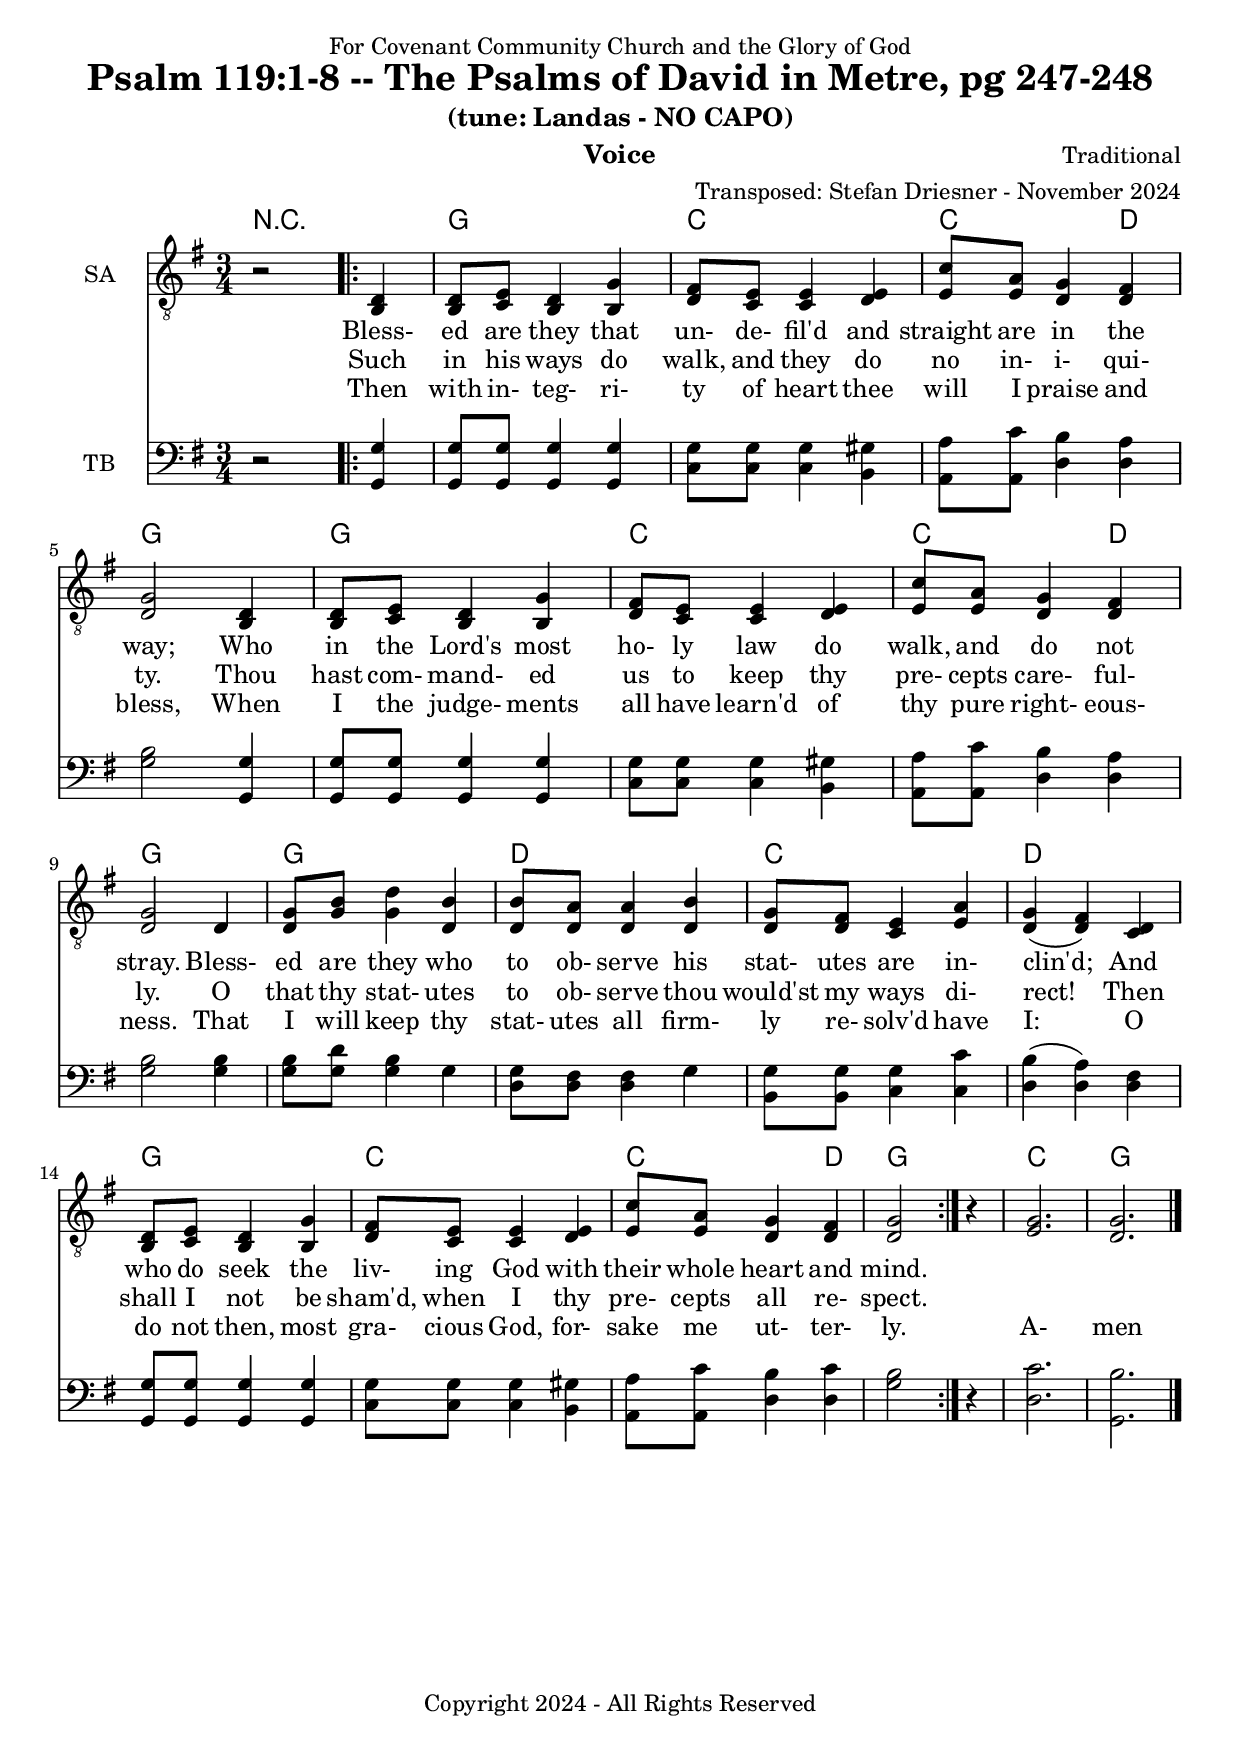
\version "2.24.1"
\language "english"

% force .mid extension for MIDI file output
#(ly:set-option 'midi-extension "mid")

\header {
  dedication = "For Covenant Community Church and the Glory of God"
  title = "Psalm 119:1-8 -- The Psalms of David in Metre, pg 247-248"
  subtitle = "(tune: Landas - NO CAPO)"
  instrument = "Voice"
  composer = "Traditional"
  arranger = "Transposed: Stefan Driesner - November 2024"
  meter = ""
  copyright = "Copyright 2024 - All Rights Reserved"
}

global = {
  \key g \major
  \numericTimeSignature
  \time 3/4
}

versesVoiceOne = \lyricmode {
  % Verse 1-2
  Bless- ed are they that un- de- fil'd
  and straight are in the way;
  Who in the Lord's most ho- ly law
  do walk, and do not stray.
  Bless- ed are they who to ob- serve
  his stat- utes are in- clin'd;
  And who do seek the liv- ing God
  with their whole heart and mind.
}

versesVoiceTwo = \lyricmode {
  % Verse 3-6
  Such in his ways do walk, and they
  do no in- i- qui- ty.
  Thou hast com- mand- ed us to keep
  thy pre- cepts care- ful- ly.
  O that thy stat- utes to ob- serve
  thou would'st my ways di- rect!
  Then shall I not be sham'd, when I
  thy pre- cepts all re- spect.
}

versesVoiceThree = \lyricmode {
  % Verse 7-8
  Then with in- teg- ri- ty of heart
  thee will I praise and bless,
  When I the judge- ments all have learn'd
  of thy pure right- eous- ness.
  That I will keep thy stat- utes all
  firm- ly re- solv'd have I:
  O do not then, most gra- cious God,
  for- sake me ut- ter- ly.
  A- men
}

% G major  ^\markup { \fret-diagram "6-3;5-2;4-o;3-o;2-3;1-3;" }
% C9 major ^\markup { \fret-diagram "6-o;5-3;4-2;3-o;2-3;1-3;" }
% D major  ^\markup { \fret-diagram "6-x;5-o;4-o;3-2;2-3;1-2;" }

MelodyVoice = \relative c {
  \global
  \dynamicUp
  % Music follows here.
  {
    r2
    \repeat volta 2
    {
      <d >4 |
      % Verse 1
      <d  >8  <e  >8  <d  >4  <g  >4  |
      <fs >8  <e  >8  <e  >4  <e  >4  |
      <c' >8  <a  >8  <g  >4  <fs >4  |
      <g  >2                  <d  >4  |
      <d  >8  <e  >8  <d  >4  <g  >4  |
      <fs >8  <e  >8  <e  >4  <e  >4  |
      <c' >8  <a  >8  <g  >4  <fs >4  |
      <g  >2                  <d  >4  |
      <g  >8  <b  >8  <d  >4  <b  >4  |
      <b  >8  <a  >8  <a  >4  <b  >4  |
      <g  >8  <fs >8  <e  >4  <a  >4  |
      <g  >4         (<fs >4) <d  >4  |
      <d  >8  <e  >8  <d  >4  <g  >4  |
      <fs >8  <e  >8  <e  >4  <e  >4  |
      <c' >8  <a  >8  <g  >4  <fs >4  |
      <g  >2
    }
    r4
  }
  <g>2. <g>2.
  \bar "|."
}

SAVoiceVerse = {
}

SAVoice = \relative c {
  \global
  \dynamicUp
  % Music follows here.
  {
    r2    
    \repeat volta 2
    {
      <b  d >4 |
      <b  d  >8  <c  e  >8  <b  d  >4  <b  g' >4  |
      <d  fs >8  <c  e  >8  <c  e  >4  <d  e  >4  |
      <e  c' >8  <e  a  >8  <d  g  >4  <d  fs >4  |
      <d  g  >2                        <b  d  >4  |
      <b  d  >8  <c  e  >8  <b  d  >4  <b  g' >4  |
      <d  fs >8  <c  e  >8  <c  e  >4  <d  e  >4  |
      <e  c' >8  <e  a  >8  <d  g  >4  <d  fs >4  |
      <d  g  >2                        <d     >4  |
      <d  g  >8  <g  b  >8  <g  d' >4  <d  b' >4  |
      <d  b' >8  <d  a' >8  <d  a' >4  <d  b' >4  |
      <d  g  >8  <d  fs >8  <c  e  >4  <e  a  >4  |
      <d  g  >4            (<d  fs >4) <c  d  >4  |
      <b  d  >8  <c  e  >8  <b  d  >4  <b  g' >4  |
      <d  fs >8  <c  e  >8  <c  e  >4  <d  e  >4  |
      <e  c' >8  <e  a  >8  <d  g  >4  <d  fs >4  |
      <d  g  >2
    }
    r4
  }
  <e  g  >2. <d  g  >2.
  \bar "|."
}

TBVoice = \relative c {
  \global
  \dynamicUp
  % Music follows here.
  {
    r2
    \repeat volta 2
    {
      <g  g' >4 |
      <g  g' >8  <g  g' >8  <g  g' >4  <g  g' >4  |
      <c  g' >8  <c  g' >8  <c  g' >4  <b  gs'>4  |
      <a  a' >8  <a  c' >8  <d  b' >4  <d  a' >4  |
      <g  b  >2                        <g, g' >4  |
      <g  g' >8  <g  g' >8  <g  g' >4  <g  g' >4  |
      <c  g' >8  <c  g' >8  <c  g' >4  <b  gs'>4  |
      <a  a' >8  <a  c' >8  <d  b' >4  <d  a' >4  |
      <g  b  >2                        <g  b  >4  |
      <g  b  >8  <g  d' >8  <g  b  >4  <g     >4  |
      <d  g  >8  <d  fs >8  <d  fs >4  <g     >4  |
      <b, g' >8  <b  g' >8  <c  g' >4  <c  c' >4  |
      <d  b'  >4           (<d  a' >4) <d  fs >4  |
      <g, g'  >8 <g  g' >8  <g  g' >4  <g  g' >4  |
      <c  g' >8  <c  g' >8  <c  g' >4  <b  gs'>4  |
      <a  a' >8  <a  c' >8  <d  b' >4  <d  c' >4  |
      <g  b  >2
    }
    r4
  }
  <d  c'  >2. <g,  b'  >2.
  \bar "|."
}

Chords = \new ChordNames {
  \chordmode {
    r2.
    <g>2. <c>2. <c>2  <d>4 <g>2.
    <g>2. <c>2. <c>2  <d>4 <g>2.
    <g>2. <d>2. <c>2.      <d>2. 
    <g>2. <c>2. <c>2  <d>4 <g>2.
    <c>  <g>
  }
}

MelodyVoicePart = \new Staff \with {
  instrumentName = "Melody"
  midiInstrument = "Voice Oohs"
} { \clef "treble_8" \MelodyVoice }
\addlyrics { \versesVoiceOne }
\addlyrics { \versesVoiceTwo }
\addlyrics { \versesVoiceThree }

SAVoicePart = \new Staff \with {
  instrumentName = "SA"
  midiInstrument = "Voice Oohs"
} { \clef "treble_8" \SAVoice }
\addlyrics { \versesVoiceOne }
\addlyrics { \versesVoiceTwo }
\addlyrics { \versesVoiceThree }

TBVoicePart = \new Staff \with {
  instrumentName = "TB"
  midiInstrument = "Voice Oohs"
} { \clef bass \TBVoice }

\score {
  <<
    \Chords
    % \MelodyVoicePart    
    \SAVoicePart
    \TBVoicePart
  >>
  \layout { }
  \midi {
    \context {
      \Score
      tempoWholesPerMinute = #(ly:make-moment 100 2)
    }
  }
}

%\markup {
%  \fill-line {
%    {
%      \column {
%        \left-align {
%	  "    Amen"
%        }
%      }
%    }
%  }
%}